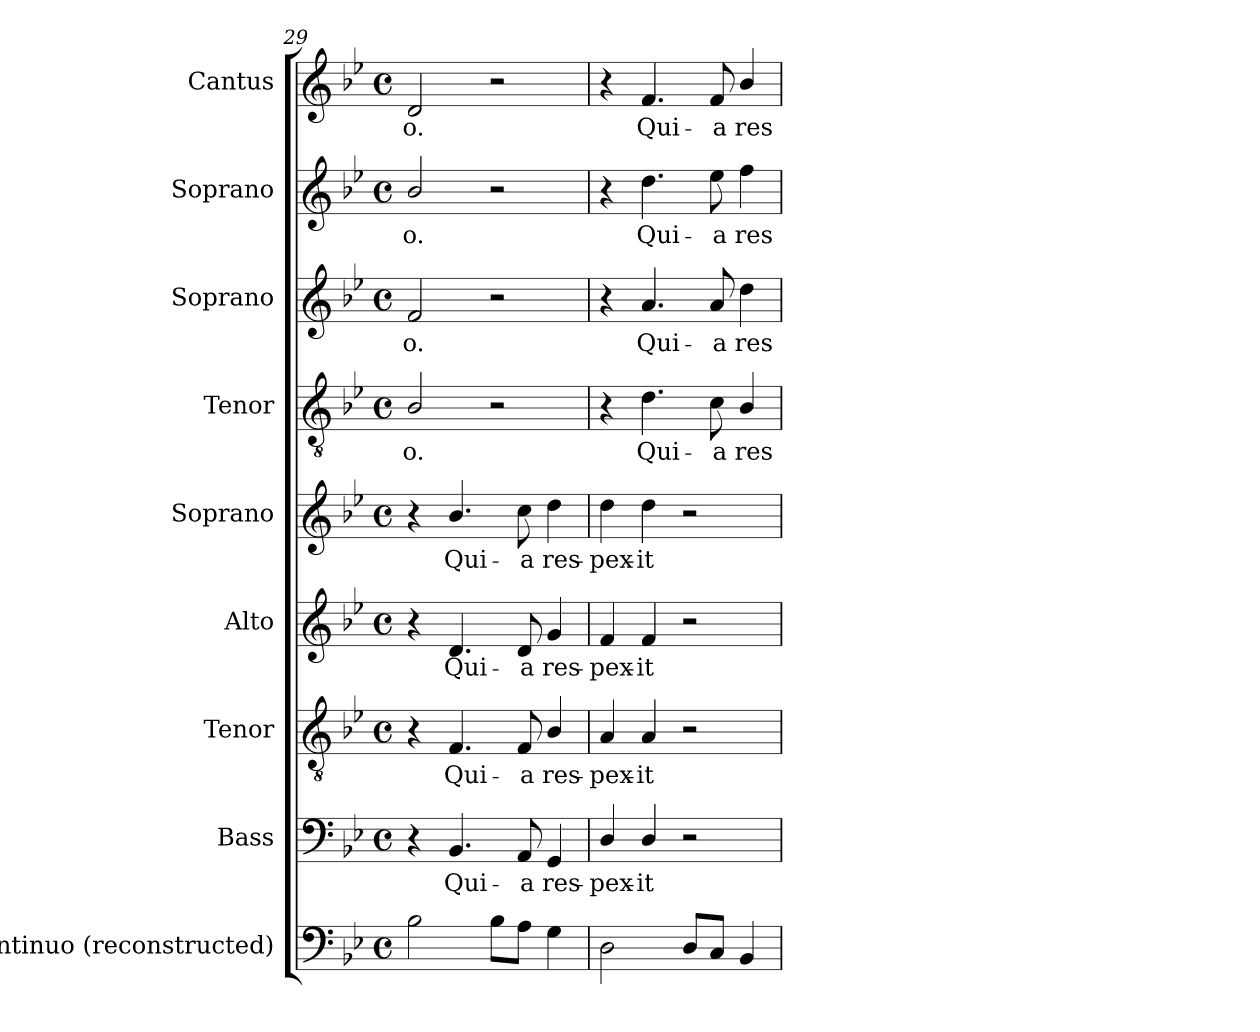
**kern	**kern	**text	**kern	**text	**kern	**text	**kern	**text	**kern	**text	**kern	**text	**kern	**text	**kern	**text
*part9	*part8	*part8	*part7	*part7	*part6	*part6	*part5	*part5	*part4	*part4	*part3	*part3	*part2	*part2	*part1	*part1
*staff9	*staff8	*staff8	*staff7	*staff7	*staff6	*staff6	*staff5	*staff5	*staff4	*staff4	*staff3	*staff3	*staff2	*staff2	*staff1	*staff1
*I"Continuo (reconstructed)	*I"Bass	*	*I"Tenor	*	*I"Alto	*	*I"Soprano	*	*I"Tenor	*	*I"Soprano	*	*I"Soprano	*	*I"Cantus	*
*I'Cont.	*I'B.	*	*I'T.	*	*I'A.	*	*I'S.	*	*I'T.	*	*I'S.	*	*I'S.	*	*I'S.	*
*clefF4	*clefF4	*	*clefGv2	*	*clefG2	*	*clefG2	*	*clefGv2	*	*clefG2	*	*clefG2	*	*clefG2	*
*	*	*	*ITrd7c12	*	*	*	*	*	*ITrd7c12	*	*	*	*	*	*	*
*k[b-e-]	*k[b-e-]	*	*k[b-e-]	*	*k[b-e-]	*	*k[b-e-]	*	*k[b-e-]	*	*k[b-e-]	*	*k[b-e-]	*	*k[b-e-]	*
*g:	*g:	*	*g:	*	*g:	*	*g:	*	*g:	*	*g:	*	*g:	*	*g:	*
*M4/4	*M4/4	*	*M4/4	*	*M4/4	*	*M4/4	*	*M4/4	*	*M4/4	*	*M4/4	*	*M4/4	*
*met(c)	*met(c)	*	*met(c)	*	*met(c)	*	*met(c)	*	*met(c)	*	*met(c)	*	*met(c)	*	*met(c)	*
=29	=29	=29	=29	=29	=29	=29	=29	=29	=29	=29	=29	=29	=29	=29	=29	=29
!	!	!	!	!	!	!	!	!	!	!LO:LY:b:color=#000000	!	!	!	!	!	!
!	!	!	!	!	!	!	!	!	!	!	!	!LO:LY:b:color=#000000	!	!	!	!
!	!	!	!	!	!	!	!	!	!	!	!	!	!	!LO:LY:b:color=#000000	!	!
!	!	!	!	!	!	!	!	!	!	!	!	!	!	!	!	!LO:LY:b:color=#000000
2B-i\	4r	.	4r	.	4r	.	4r	.	2BB-i/	-o.	2fi/	-o.	2b-i/	-o.	2di/	-o.
!	!	!LO:LY:b:color=#000000	!	!	!	!	!	!	!	!	!	!	!	!	!	!
!	!	!	!	!LO:LY:b:color=#000000	!	!	!	!	!	!	!	!	!	!	!	!
!	!	!	!	!	!	!LO:LY:b:color=#000000	!	!	!	!	!	!	!	!	!	!
!	!	!	!	!	!	!	!	!LO:LY:b:color=#000000	!	!	!	!	!	!	!	!
.	4.BB-i/	Qui-	4.FFi/	Qui-	4.di/	Qui-	4.b-i/	Qui-	.	.	.	.	.	.	.	.
8B-i\L	.	.	.	.	.	.	.	.	2r	.	2r	.	2r	.	2r	.
!	!	!LO:LY:b:color=#000000	!	!	!	!	!	!	!	!	!	!	!	!	!	!
!	!	!	!	!LO:LY:b:color=#000000	!	!	!	!	!	!	!	!	!	!	!	!
!	!	!	!	!	!	!LO:LY:b:color=#000000	!	!	!	!	!	!	!	!	!	!
!	!	!	!	!	!	!	!	!LO:LY:b:color=#000000	!	!	!	!	!	!	!	!
8Ai\J	8AAi/	-a	8FFi/	-a	8di/	-a	8cci\	-a	.	.	.	.	.	.	.	.
!	!	!LO:LY:b:color=#000000	!	!	!	!	!	!	!	!	!	!	!	!	!	!
!	!	!	!	!LO:LY:b:color=#000000	!	!	!	!	!	!	!	!	!	!	!	!
!	!	!	!	!	!	!LO:LY:b:color=#000000	!	!	!	!	!	!	!	!	!	!
!	!	!	!	!	!	!	!	!LO:LY:b:color=#000000	!	!	!	!	!	!	!	!
4Gi\	4GGi/	res-	4BB-i/	res-	4gi/	res-	4ddi\	res-	.	.	.	.	.	.	.	.
=30	=30	=30	=30	=30	=30	=30	=30	=30	=30	=30	=30	=30	=30	=30	=30	=30
!	!	!LO:LY:b:color=#000000	!	!	!	!	!	!	!	!	!	!	!	!	!	!
!	!	!	!	!LO:LY:b:color=#000000	!	!	!	!	!	!	!	!	!	!	!	!
!	!	!	!	!	!	!LO:LY:b:color=#000000	!	!	!	!	!	!	!	!	!	!
!	!	!	!	!	!	!	!	!LO:LY:b:color=#000000	!	!	!	!	!	!	!	!
2Di\	4Di/	-pex-	4AAi/	-pex-	4fi/	-pex-	4ddi\	-pex-	4r	.	4r	.	4r	.	4r	.
!	!	!LO:LY:b:color=#000000	!	!	!	!	!	!	!	!	!	!	!	!	!	!
!	!	!	!	!LO:LY:b:color=#000000	!	!	!	!	!	!	!	!	!	!	!	!
!	!	!	!	!	!	!LO:LY:b:color=#000000	!	!	!	!	!	!	!	!	!	!
!	!	!	!	!	!	!	!	!LO:LY:b:color=#000000	!	!	!	!	!	!	!	!
!	!	!	!	!	!	!	!	!	!	!LO:LY:b:color=#000000	!	!	!	!	!	!
!	!	!	!	!	!	!	!	!	!	!	!	!LO:LY:b:color=#000000	!	!	!	!
!	!	!	!	!	!	!	!	!	!	!	!	!	!	!LO:LY:b:color=#000000	!	!
!	!	!	!	!	!	!	!	!	!	!	!	!	!	!	!	!LO:LY:b:color=#000000
.	4Di/	-it	4AAi/	-it	4fi/	-it	4ddi\	-it	4.Di\	Qui-	4.ai/	Qui-	4.ddi\	Qui-	4.fi/	Qui-
8Di/L	2r	.	2r	.	2r	.	2r	.	.	.	.	.	.	.	.	.
!	!	!	!	!	!	!	!	!	!	!LO:LY:b:color=#000000	!	!	!	!	!	!
!	!	!	!	!	!	!	!	!	!	!	!	!LO:LY:b:color=#000000	!	!	!	!
!	!	!	!	!	!	!	!	!	!	!	!	!	!	!LO:LY:b:color=#000000	!	!
!	!	!	!	!	!	!	!	!	!	!	!	!	!	!	!	!LO:LY:b:color=#000000
8Ci/J	.	.	.	.	.	.	.	.	8Ci\	-a	8ai/	-a	8ee-i\	-a	8fi/	-a
!	!	!	!	!	!	!	!	!	!	!LO:LY:b:color=#000000	!	!	!	!	!	!
!	!	!	!	!	!	!	!	!	!	!	!	!LO:LY:b:color=#000000	!	!	!	!
!	!	!	!	!	!	!	!	!	!	!	!	!	!	!LO:LY:b:color=#000000	!	!
!	!	!	!	!	!	!	!	!	!	!	!	!	!	!	!	!LO:LY:b:color=#000000
4BB-i/	.	.	.	.	.	.	.	.	4BB-i/	res-	4ddi\	res-	4ffi\	res-	4b-i/	res-
=	=	=	=	=	=	=	=	=	=	=	=	=	=	=	=	=
*-	*-	*-	*-	*-	*-	*-	*-	*-	*-	*-	*-	*-	*-	*-	*-	*-
